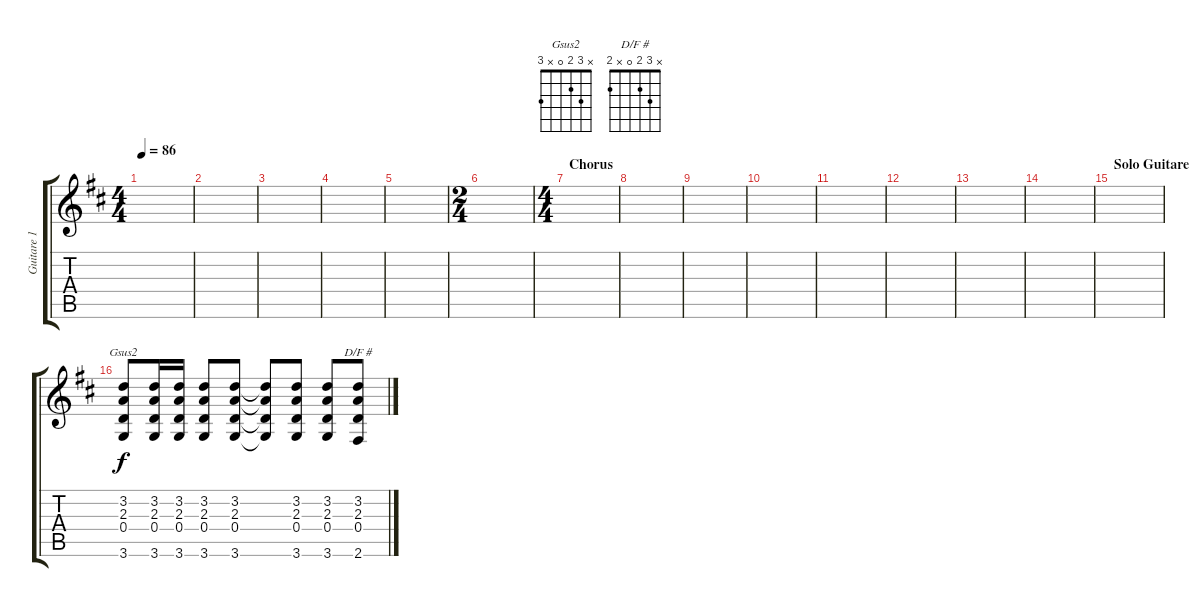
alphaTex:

\track ("Guitare 1 / 12 cordes" "Guitare 1 ") {instrument acousticguitarsteel}
\staff {score tabs}
\tuning (E4 B3 G3 D3 A2 E2) {hide}
\chord ("Gsus2" x 3 2 0 x 3)
\chord ("D/F #" x 3 2 0 x 2)
\ts (4 4)
\tempo 86
\clef g2
\ks d
|
|
|
|
|
\ts (2 4)
|
\ts (4 4)
\section ("" "Chorus")
|
|
|
|
|
|
|
|
\section ("" "Solo Guitare")
|
(3.2 2.3 0.4 3.6).8{ch "Gsus2"} (3.2 2.3 0.4 3.6).16 (3.2 2.3 0.4 3.6).16 (3.2 2.3 0.4 3.6).8 (3.2 2.3 0.4 3.6).8 (3.2{t} 2.3{t} 0.4{t} 3.6{t}).8 (3.2 2.3 0.4 3.6).8 (3.2 2.3 0.4 3.6).8 (3.2 2.3 0.4 2.6).8{ch "D/F #"}
